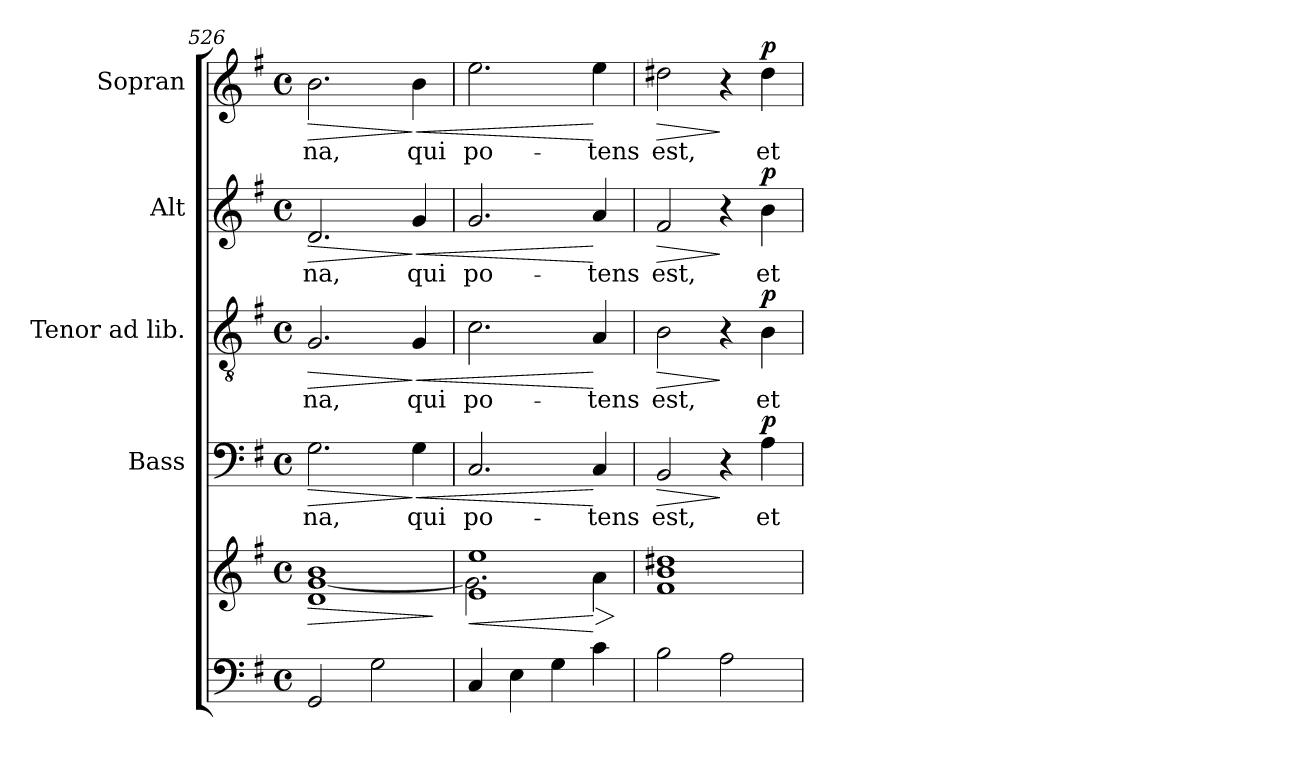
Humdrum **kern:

**kern	**kern	**dynam	**kern	**text	**dynam	**kern	**text	**dynam	**kern	**text	**dynam	**kern	**text	**dynam
*part5	*part5	*part5	*part4	*part4	*part4	*part3	*part3	*part3	*part2	*part2	*part2	*part1	*part1	*part1
*staff6	*staff5	*staff5/6	*staff4	*staff4	*staff4	*staff3	*staff3	*staff3	*staff2	*staff2	*staff2	*staff1	*staff1	*staff1
*	*	*	*I"Bass	*	*	*I"Tenor ad lib.	*	*	*I"Alt	*	*	*I"Sopran	*	*
*	*	*	*I'B.	*	*	*I'T.	*	*	*I'A.	*	*	*I'S.	*	*
*clefF4	*clefG2	*	*clefF4	*	*	*clefGv2	*	*	*clefG2	*	*	*clefG2	*	*
*k[f#]	*k[f#]	*	*k[f#]	*	*	*k[f#]	*	*	*k[f#]	*	*	*k[f#]	*	*
*G:	*G:	*	*G:	*	*	*G:	*	*	*G:	*	*	*G:	*	*
*M4/4	*M4/4	*	*M4/4	*	*	*M4/4	*	*	*M4/4	*	*	*M4/4	*	*
*met(c)	*met(c)	*	*met(c)	*	*	*met(c)	*	*	*met(c)	*	*	*met(c)	*	*
=526	=526	=526	=526	=526	=526	=526	=526	=526	=526	=526	=526	=526	=526	=526
!	!	!LO:HP:b	!	!LO:LY:b	!LO:HP:b	!	!LO:LY:b	!LO:HP:b	!	!LO:LY:b	!LO:HP:b	!	!LO:LY:b	!LO:HP:b
*	*^	*	*	*	*	*	*	*	*	*	*	*	*	*
2GG/	1b	1d [<1g	>	2.G\	-na,	>	2.G/	-na,	>	2.d/	-na,	>	2.b\	-na,	>
2G\	.	.	.	.	.	.	.	.	.	.	.	.	.	.	.
!	!	!	!	!	!LO:LY:b	!LO:HP:n=1:b	!	!LO:LY:b	!LO:HP:n=1:b	!	!LO:LY:b	!LO:HP:n=1:b	!	!LO:LY:b	!LO:HP:n=1:b
.	.	.	.	4G\	qui	] <	4G/	qui	] <	4g/	qui	] <	4b\	qui	] <
*	*v	*v	*	*	*	*	*	*	*	*	*	*	*	*	*
.	.	]	.	.	.	.	.	.	.	.	.	.	.	.
!!LO:PB:g=z
=527	=527	=527	=527	=527	=527	=527	=527	=527	=527	=527	=527	=527	=527	=527
!	!	!LO:HP:b	!	!LO:LY:b	!	!	!LO:LY:b	!	!	!LO:LY:b	!	!	!LO:LY:b	!
*	*^	*	*	*	*	*	*	*	*	*	*	*	*	*
4C/	1e 1ee	2.g\]	<	2.C/	po-	.	2.c\	po-	.	2.g/	po-	.	2.ee\	po-	.
4E\	.	.	.	.	.	.	.	.	.	.	.	.	.	.	.
4G\	.	.	.	.	.	.	.	.	.	.	.	.	.	.	.
!	!	!	!LO:HP:n=1:b	!	!LO:LY:b	!	!	!LO:LY:b	!	!	!LO:LY:b	!	!	!LO:LY:b	!
4c\	.	4a\	[ >	4C/	-tens	[	4A/	-tens	[	4a/	-tens	[	4ee\	-tens	[
*	*v	*v	*	*	*	*	*	*	*	*	*	*	*	*	*
.	.	]	.	.	.	.	.	.	.	.	.	.	.	.
=528	=528	=528	=528	=528	=528	=528	=528	=528	=528	=528	=528	=528	=528	=528
!	!	!	!	!LO:LY:b	!LO:HP:b	!	!LO:LY:b	!LO:HP:b	!	!LO:LY:b	!LO:HP:b	!	!LO:LY:b	!LO:HP:b
2B\	1f# 1b 1dd#X	.	2BB/	est,	>	2B\	est,	>	2f#/	est,	>	2dd#X\	est,	>
2A\	.	.	4r	.	]	4r	.	]	4r	.	]	4r	.	]
!	!	!	!	!LO:LY:b	!LO:DY:a	!	!LO:LY:b	!LO:DY:a	!	!LO:LY:b	!LO:DY:a	!	!LO:LY:b	!LO:DY:a
.	.	.	4A\	et	p	4B\	et	p	4b\	et	p	4dd#\	et	p
=	=	=	=	=	=	=	=	=	=	=	=	=	=	=
*-	*-	*-	*-	*-	*-	*-	*-	*-	*-	*-	*-	*-	*-	*-
